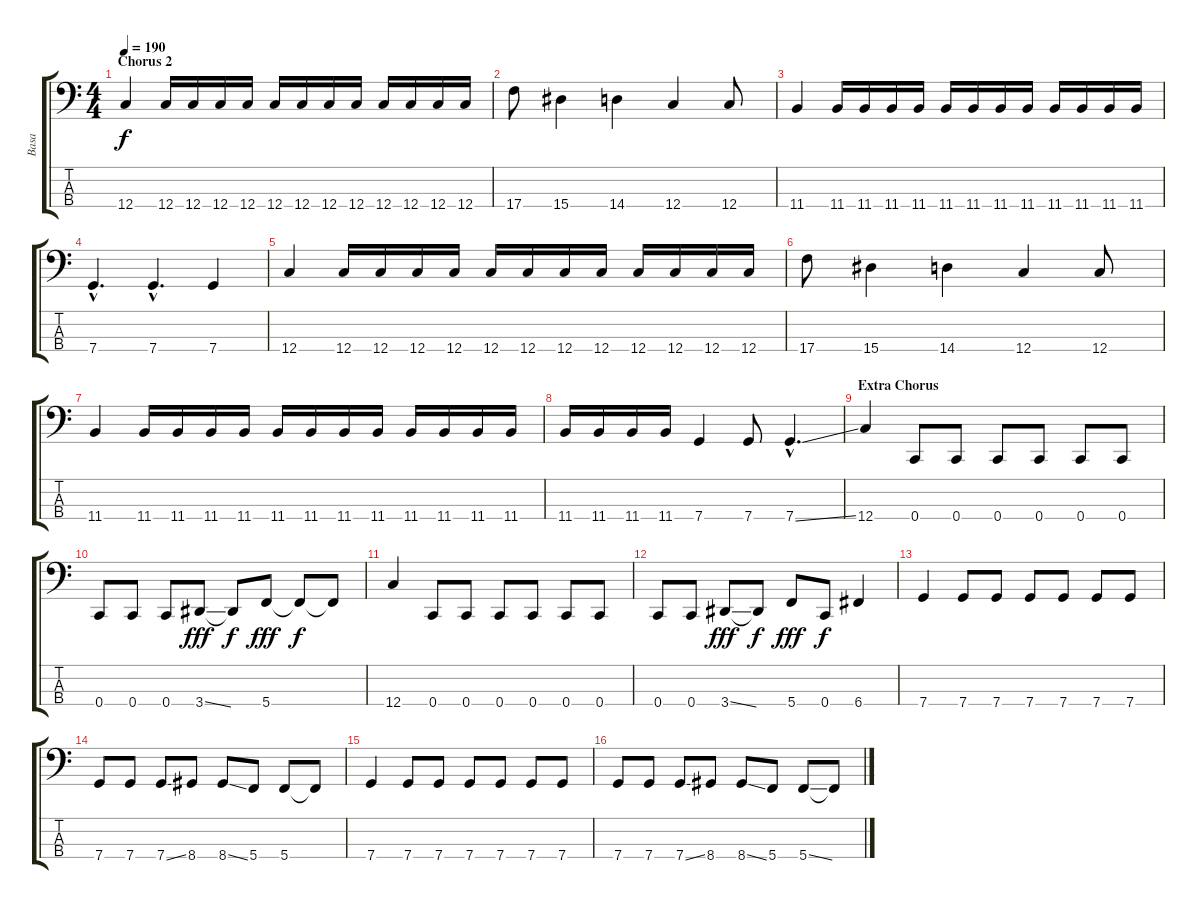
\track ("Basa" "Basa") {instrument electricbasspick}
\staff {score tabs}
\tuning (F2 C2 G1 C1) {hide}
\ts (4 4)
\section ("" "Chorus 2")
\tempo 190
\clef f4
\ks c
12.4.4{dy f} 12.4.16 12.4.16 12.4.16 12.4.16 12.4.16 12.4.16 12.4.16 12.4.16 12.4.16 12.4.16 12.4.16 12.4.16 |
17.4.8 15.4.4 14.4.4 12.4.4 12.4.8 |
11.4.4 11.4.16 11.4.16 11.4.16 11.4.16 11.4.16 11.4.16 11.4.16 11.4.16 11.4.16 11.4.16 11.4.16 11.4.16 |
7.4{hac}.4{d} 7.4{hac}.4{d} 7.4.4 |
12.4.4 12.4.16 12.4.16 12.4.16 12.4.16 12.4.16 12.4.16 12.4.16 12.4.16 12.4.16 12.4.16 12.4.16 12.4.16 |
17.4.8 15.4.4 14.4.4 12.4.4 12.4.8 |
11.4.4 11.4.16 11.4.16 11.4.16 11.4.16 11.4.16 11.4.16 11.4.16 11.4.16 11.4.16 11.4.16 11.4.16 11.4.16 |
11.4.16 11.4.16 11.4.16 11.4.16 7.4.4 7.4.8 7.4{ss hac}.4{d} |
\section ("" "Extra Chorus")
12.4.4 0.4.8 0.4.8 0.4.8 0.4.8 0.4.8 0.4.8 |
0.4.8 0.4.8 0.4.8 3.4{ss}.8{dy fff} 3.4{t}.8{dy f} 5.4.8{dy fff} 5.4{t}.8{dy f} 5.4{t}.8 |
12.4.4 0.4.8 0.4.8 0.4.8 0.4.8 0.4.8 0.4.8 |
0.4.8 0.4.8 3.4{ss}.8{dy fff} 3.4{t}.8{dy f} 5.4.8{dy fff} 0.4.8{dy f} 6.4.4 |
7.4.4 7.4.8 7.4.8 7.4.8 7.4.8 7.4.8 7.4.8 |
7.4.8 7.4.8 7.4{ss}.8 8.4.8 8.4{ss}.8 5.4.8 5.4.8 5.4{t}.8 |
7.4.4 7.4.8 7.4.8 7.4.8 7.4.8 7.4.8 7.4.8 |
7.4.8 7.4.8 7.4{ss}.8 8.4.8 8.4{ss}.8 5.4.8 5.4{ss}.8 5.4{t}.8
